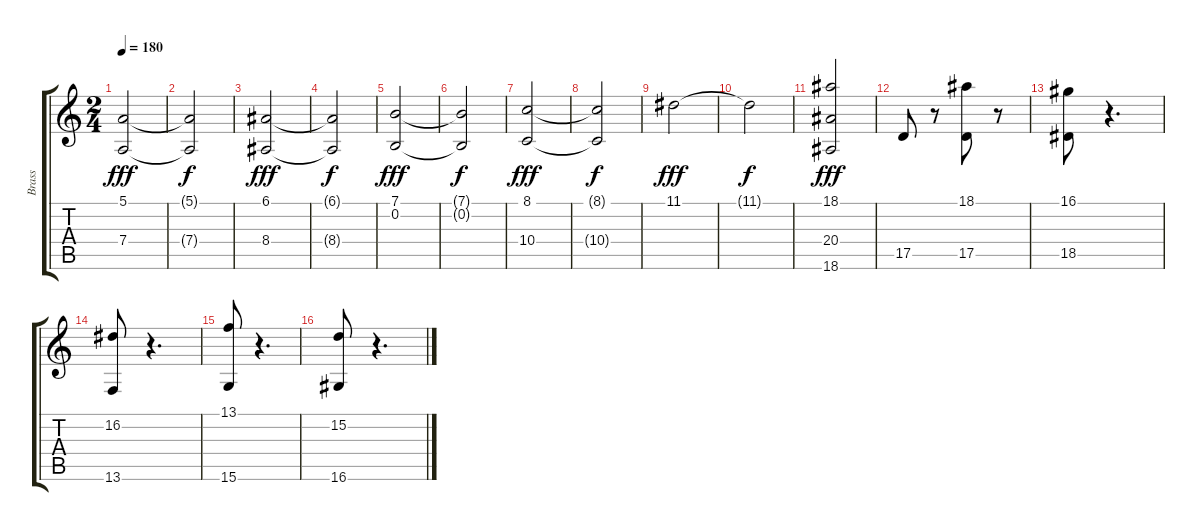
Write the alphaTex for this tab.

\track ("Brass" "Brass") {instrument brasssection}
\staff {score tabs}
\tuning (E4 B3 G3 D3 A2 E2) {hide}
\ts (2 4)
\tempo 180
\clef g2
\ks c
(5.1 7.4).2{dy fff} |
(5.1{t} 7.4{t}).2{dy f} |
(6.1 8.4).2{dy fff} |
(6.1{t} 8.4{t}).2{dy f} |
(7.1 0.2).2{dy fff} |
(7.1{t} 0.2{t}).2{dy f} |
(8.1 10.4).2{dy fff} |
(8.1{t} 10.4{t}).2{dy f} |
11.1.2{dy fff} |
11.1{t}.2{dy f} |
(18.1 20.4 18.6).2{dy fff} |
17.5.8 r.8 (18.1 17.5).8 r.8 |
(16.1 18.5).8 r.4{d} |
(16.2 13.6).8 r.4{d} |
(13.1 15.6).8 r.4{d} |
(15.2 16.6).8 r.4{d}
